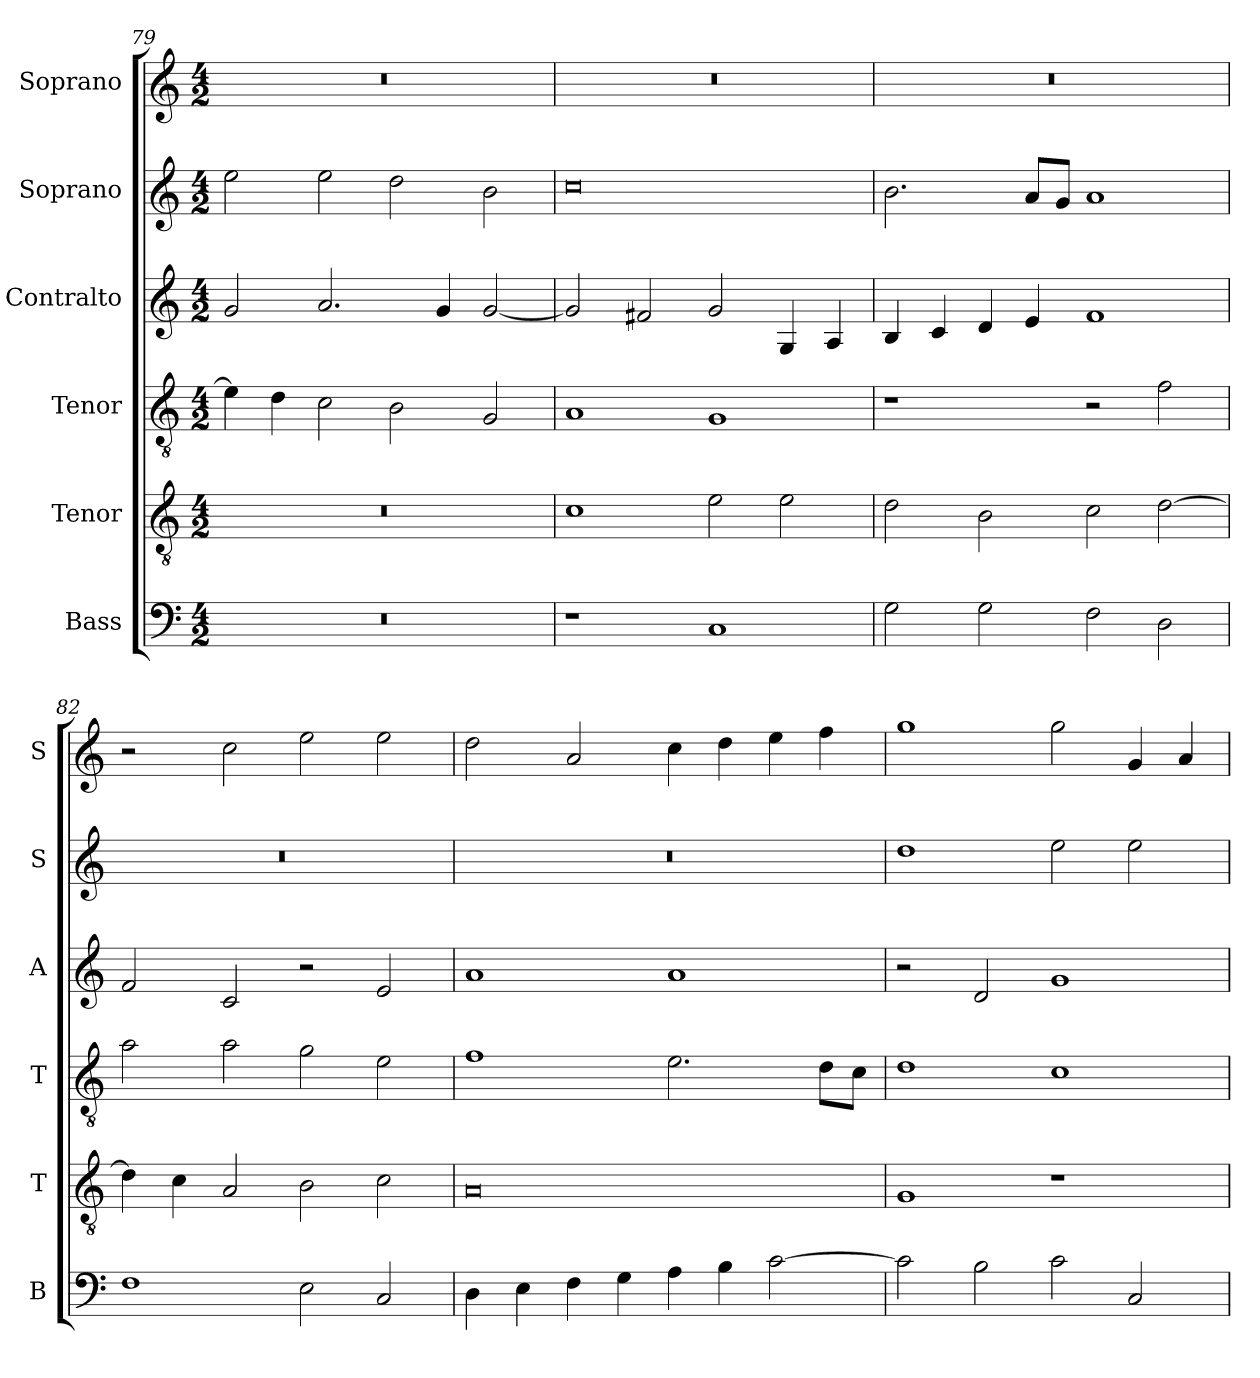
**kern	**kern	**kern	**kern	**kern	**kern
*part6	*part5	*part4	*part3	*part2	*part1
*staff6	*staff5	*staff4	*staff3	*staff2	*staff1
*I"Bass	*I"Tenor	*I"Tenor	*I"Contralto	*I"Soprano	*I"Soprano
*I'B	*I'T	*I'T	*I'A	*I'S	*I'S
*clefF4	*clefGv2	*clefGv2	*clefG2	*clefG2	*clefG2
*k[]	*k[]	*k[]	*k[]	*k[]	*k[]
*C:ion	*C:ion	*C:ion	*C:ion	*C:ion	*C:ion
*M4/2	*M4/2	*M4/2	*M4/2	*M4/2	*M4/2
=79	=79	=79	=79	=79	=79
0r	0r	4e]	2g	2ee	0r
.	.	4d	.	.	.
.	.	2c	2.a	2ee	.
.	.	2B	.	2dd	.
.	.	.	4g	.	.
.	.	2G	[2g	2b	.
=80	=80	=80	=80	=80	=80
1r	1c	1A	2g]	0cc	0r
.	.	.	2f#X	.	.
1C	2e	1G	2g	.	.
.	2e	.	4G	.	.
.	.	.	4A	.	.
=81	=81	=81	=81	=81	=81
2G	2d	1r	4B	2.b	0r
.	.	.	4c	.	.
2G	2B	.	4d	.	.
.	.	.	4e	8a/L	.
.	.	.	.	8g/J	.
2F	2c	2r	1f	1a	.
2D	[2d	2f	.	.	.
=82	=82	=82	=82	=82	=82
1F	4d]	2a	2f	0r	2r
.	4c	.	.	.	.
.	2A	2a	2c	.	2cc
2E	2B	2g	2r	.	2ee
2C	2c	2e	2e	.	2ee
=83	=83	=83	=83	=83	=83
4D	0A	1f	1a	0r	2dd
4E	.	.	.	.	.
4F	.	.	.	.	2a
4G	.	.	.	.	.
4A	.	2.e	1a	.	4cc
4B	.	.	.	.	4dd
[2c	.	.	.	.	4ee
.	.	8d\L	.	.	4ff
.	.	8c\J	.	.	.
=84	=84	=84	=84	=84	=84
2c]	1G	1d	2r	1dd	1gg
2B	.	.	2d	.	.
2c	1r	1c	1g	2ee	2gg
2C	.	.	.	2ee	4g
.	.	.	.	.	4a
=	=	=	=	=	=
*-	*-	*-	*-	*-	*-
